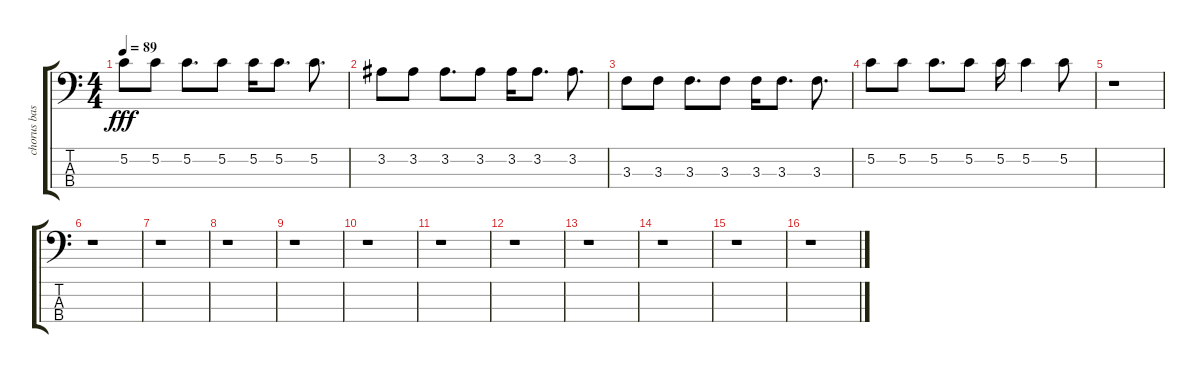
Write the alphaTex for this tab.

\track ("chorus bass" "chorus bas") {instrument electricbassfinger}
\staff {score tabs}
\tuning (E4 G2 D2 A1) {hide}
\ts (4 4)
\tempo 89
\clef f4
\ks c
5.2.8{dy fff} 5.2.8 5.2.8{d} 5.2.8 5.2.16 5.2.8{d} 5.2.8{d} |
3.2.8 3.2.8 3.2.8{d} 3.2.8 3.2.16 3.2.8{d} 3.2.8{d} |
3.3.8 3.3.8 3.3.8{d} 3.3.8 3.3.16 3.3.8{d} 3.3.8{d} |
5.2.8 5.2.8 5.2.8{d} 5.2.8 5.2.16 5.2.4 5.2.8 |
r.1 |
r.1 |
r.1 |
r.1 |
r.1 |
r.1 |
r.1 |
r.1 |
r.1 |
r.1 |
r.1 |
r.1
